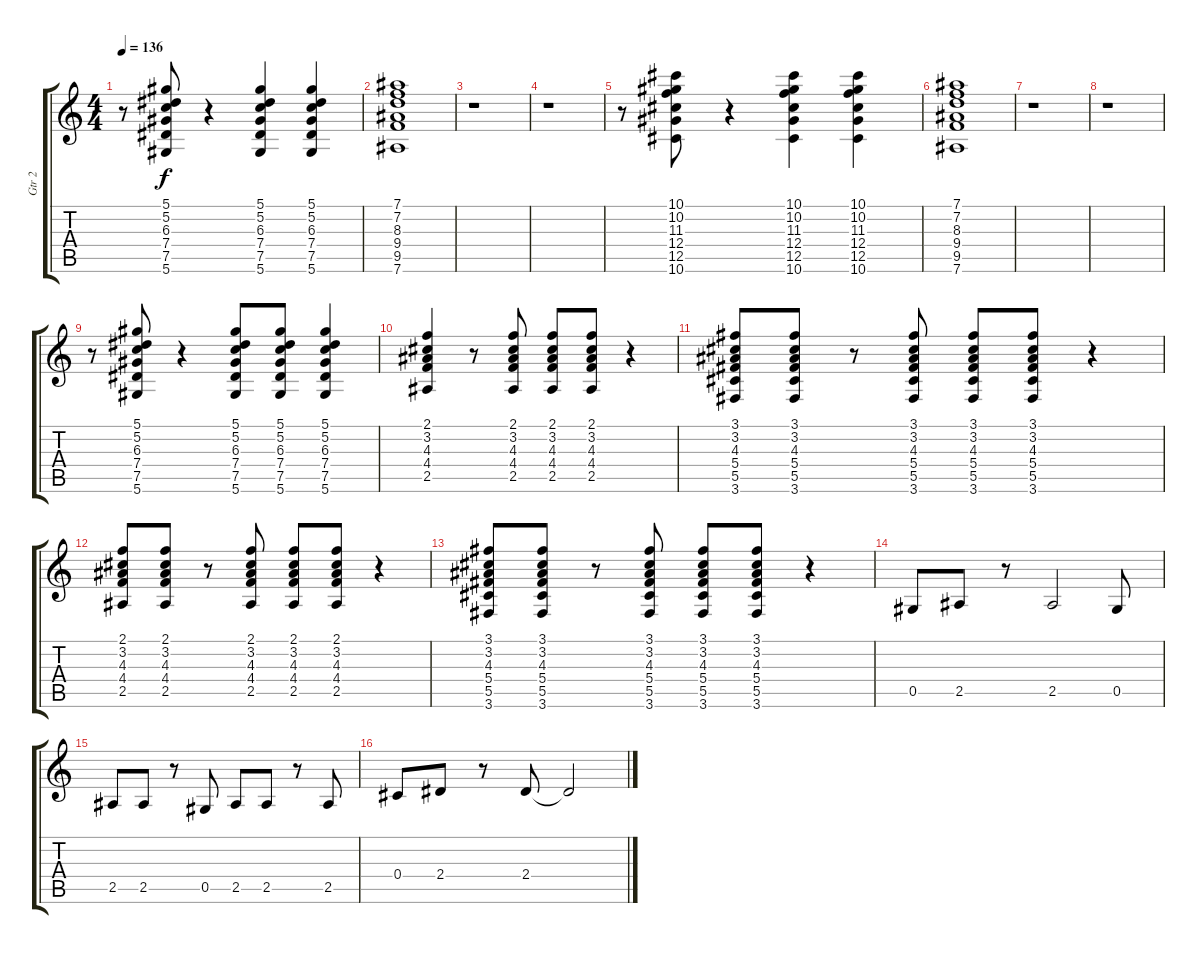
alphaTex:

\track ("Gtr 2" "Gtr 2") {instrument overdrivenguitar}
\staff {score tabs}
\tuning (Eb4 Bb3 Gb3 Db3 Ab2 Eb2) {hide}
\ts (4 4)
\tempo 136
\clef g2
\ks c
r.8{dy f} (5.1 5.2 6.3 7.4 7.5 5.6).8 r.4 (5.1 5.2 6.3 7.4 7.5 5.6).4 (5.1 5.2 6.3 7.4 7.5 5.6).4 |
(7.1 7.2 8.3 9.4 9.5 7.6).1 |
r.1 |
r.1 |
r.8 (10.1 10.2 11.3 12.4 12.5 10.6).8 r.4 (10.1 10.2 11.3 12.4 12.5 10.6).4 (10.1 10.2 11.3 12.4 12.5 10.6).4 |
(7.1 7.2 8.3 9.4 9.5 7.6).1 |
r.1 |
r.1 |
r.8 (5.1 5.2 6.3 7.4 7.5 5.6).8 r.4 (5.1 5.2 6.3 7.4 7.5 5.6).8 (5.1 5.2 6.3 7.4 7.5 5.6).8 (5.1 5.2 6.3 7.4 7.5 5.6).4 |
(2.1 3.2 4.3 4.4 2.5).4 r.8 (2.1 3.2 4.3 4.4 2.5).8 (2.1 3.2 4.3 4.4 2.5).8 (2.1 3.2 4.3 4.4 2.5).8 r.4 |
(3.1 3.2 4.3 5.4 5.5 3.6).8 (3.1 3.2 4.3 5.4 5.5 3.6).8 r.8 (3.1 3.2 4.3 5.4 5.5 3.6).8 (3.1 3.2 4.3 5.4 5.5 3.6).8 (3.1 3.2 4.3 5.4 5.5 3.6).8 r.4 |
(2.1 3.2 4.3 4.4 2.5).8 (2.1 3.2 4.3 4.4 2.5).8 r.8 (2.1 3.2 4.3 4.4 2.5).8 (2.1 3.2 4.3 4.4 2.5).8 (2.1 3.2 4.3 4.4 2.5).8 r.4 |
(3.1 3.2 4.3 5.4 5.5 3.6).8 (3.1 3.2 4.3 5.4 5.5 3.6).8 r.8 (3.1 3.2 4.3 5.4 5.5 3.6).8 (3.1 3.2 4.3 5.4 5.5 3.6).8 (3.1 3.2 4.3 5.4 5.5 3.6).8 r.4 |
0.5.8 2.5.8 r.8 2.5.2 0.5.8 |
2.5.8 2.5.8 r.8 0.5.8 2.5.8 2.5.8 r.8 2.5.8 |
0.4.8 2.4.8 r.8 2.4.8 2.4{t}.2
